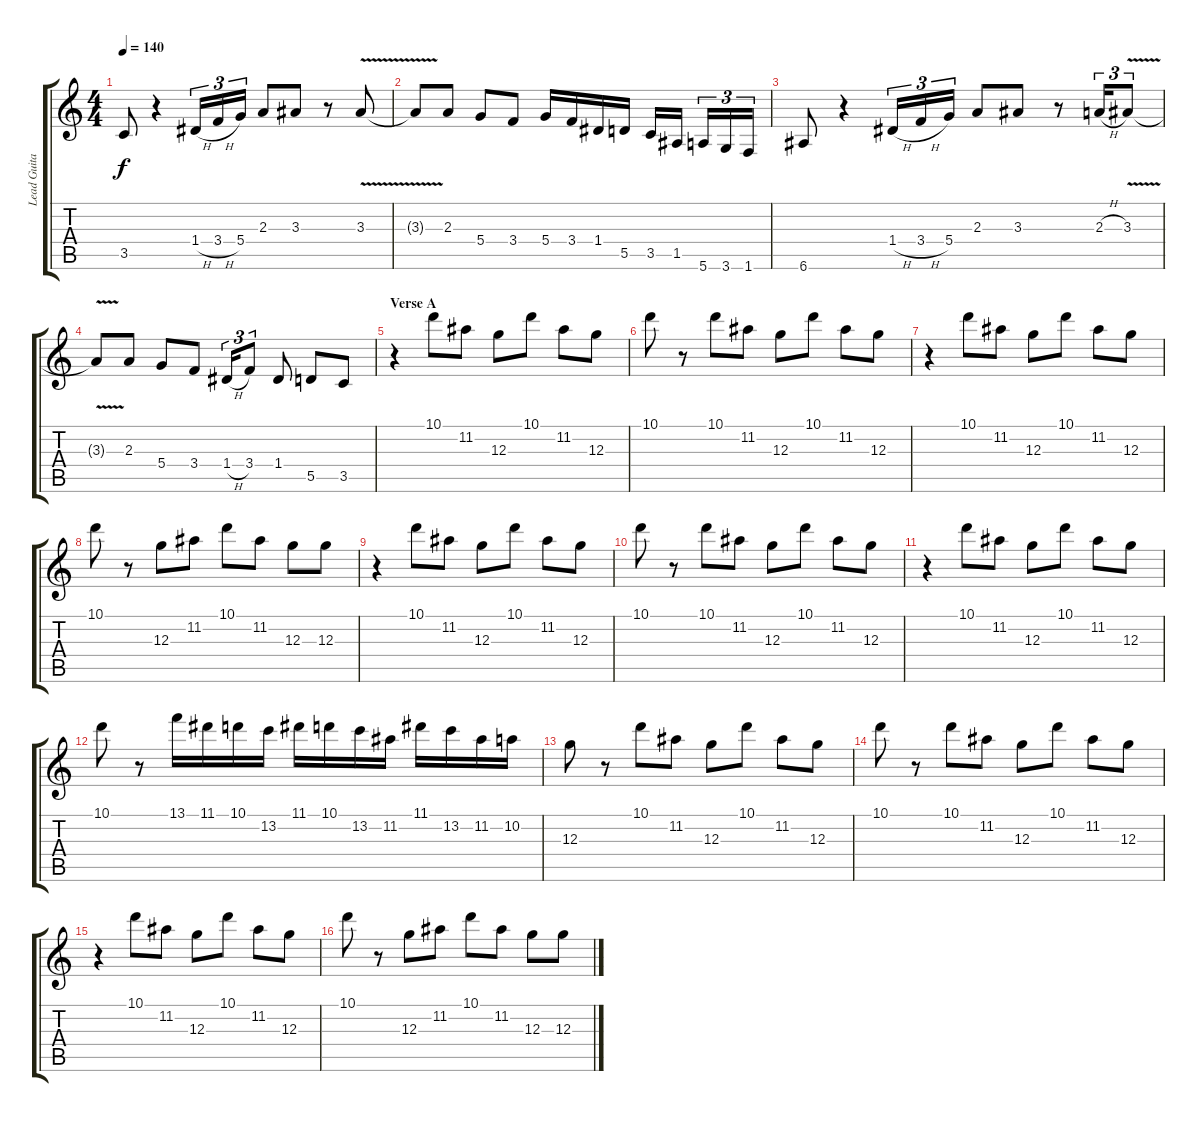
\track ("Lead Guitar" "Lead Guita") {instrument distortionguitar}
\staff {score tabs}
\tuning (E4 B3 G3 D3 A2 E2) {hide}
\ts (4 4)
\tempo 140
\clef g2
\ks c
3.5.8{dy f} r.4 1.4{h}.16{tu (3 2)} 3.4{h}.16{tu (3 2)} 5.4.16{tu (3 2)} 2.3.8 3.3.8 r.8 3.3{v}.8 |
3.3{t}.8 2.3.8 5.4.8 3.4.8 5.4.16 3.4.16 1.4.16 5.5.16 3.5.16 1.5.16 5.6.16{tu (3 2)} 3.6.16{tu (3 2)} 1.6.16{tu (3 2)} |
6.6.8 r.4 1.4{h}.16{tu (3 2)} 3.4{h}.16{tu (3 2)} 5.4.16{tu (3 2)} 2.3.8 3.3.8 r.8 2.3{h}.16{tu (3 2)} 3.3{v}.8{tu (3 2)} |
3.3{t}.8 2.3.8 5.4.8 3.4.8 1.4{h}.16{tu (3 2)} 3.4.8{tu (3 2)} 1.4.8 5.5.8 3.5.8 |
\section ("" "Verse A")
r.4 10.1.8 11.2.8 12.3.8 10.1.8 11.2.8 12.3.8 |
10.1.8 r.8 10.1.8 11.2.8 12.3.8 10.1.8 11.2.8 12.3.8 |
r.4 10.1.8 11.2.8 12.3.8 10.1.8 11.2.8 12.3.8 |
10.1.8 r.8 12.3.8 11.2.8 10.1.8 11.2.8 12.3.8 12.3.8 |
r.4 10.1.8 11.2.8 12.3.8 10.1.8 11.2.8 12.3.8 |
10.1.8 r.8 10.1.8 11.2.8 12.3.8 10.1.8 11.2.8 12.3.8 |
r.4 10.1.8 11.2.8 12.3.8 10.1.8 11.2.8 12.3.8 |
10.1.8 r.8 13.1.16 11.1.16 10.1.16 13.2.16 11.1.16 10.1.16 13.2.16 11.2.16 11.1.16 13.2.16 11.2.16 10.2.16 |
12.3.8 r.8 10.1.8 11.2.8 12.3.8 10.1.8 11.2.8 12.3.8 |
10.1.8 r.8 10.1.8 11.2.8 12.3.8 10.1.8 11.2.8 12.3.8 |
r.4 10.1.8 11.2.8 12.3.8 10.1.8 11.2.8 12.3.8 |
10.1.8 r.8 12.3.8 11.2.8 10.1.8 11.2.8 12.3.8 12.3.8
